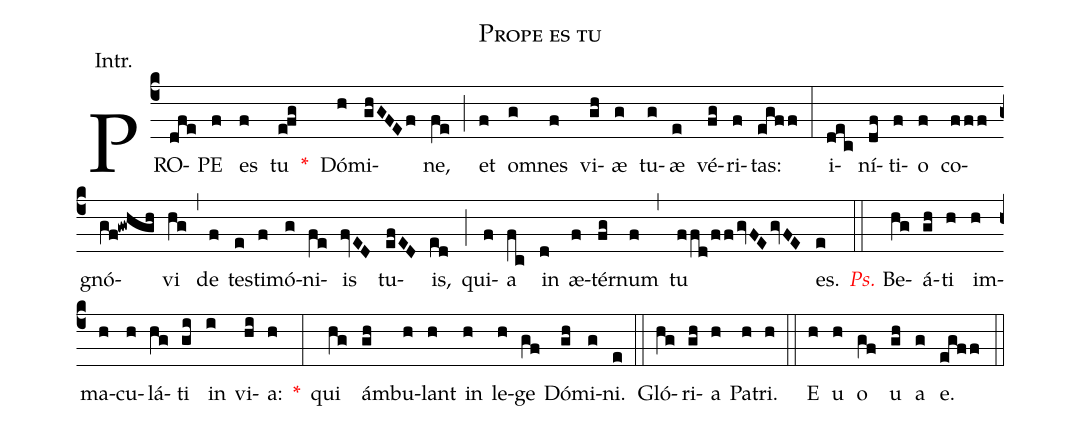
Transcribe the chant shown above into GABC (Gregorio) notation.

name:Prope es tu;
annotation:Intr.;
mode:IV.;
office-part:Introit;
%%
(c4) PRO(dfe)PE(f) es(f) tu(e!fg) <v>\red{*}</v>() Dó(h)mi(ghGFEf)ne,(fe) (;) et(f) om(g)nes(f) vi(gh)æ(g) tu(g)æ(e) vé(fg)ri(f)tas:(egff) (:) i(dec)ní(df)ti(f)o(f) co(fff)gnó(gf!gwhgh)vi(hg) (,) de(f) tes(e)ti(f)mó(g)ni(fe)is(fvED) tu(efED)is,(ed) (;) qui(f)a(fc) in(d) æ(f)tér(fg)num(f) (,) tu(ffd/ffgvFE/gvFE) es.(e) (::) <v>\redit{Ps.}</v> Be(hg)á(gh)ti(h) im(h)ma(h)cu(h)lá(hg)ti(gi) in(i) vi(hi)a:(h) <v>\red{*}</v>(:) qui(hg) ám(gh)bu(h)lant(h) in(h) le(h)ge(gf) Dó(gh)mi(g)ni.(e) (::) Gló(hg)ri(gh)a(h) Pa(h)tri.(h) (::) E(h) u(h) o(gf) u(gh) a(g) e.(egff) (::)
